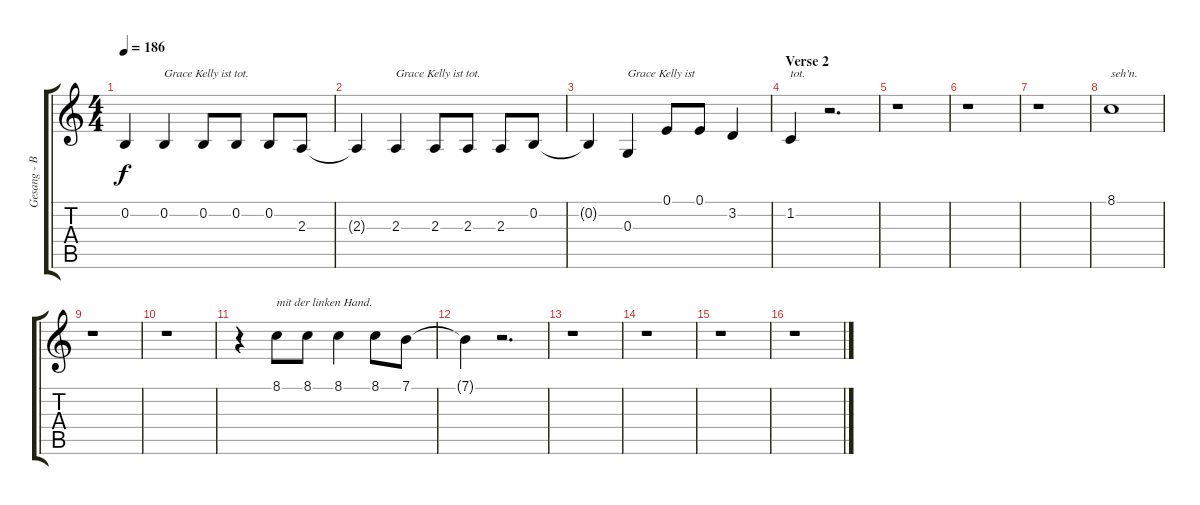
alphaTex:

\track ("Gesang - Bela + Sahnie" "Gesang - B") {instrument altosax}
\staff {score tabs}
\tuning (E4 B3 G3 D3 A2 E2) {hide}
\ts (4 4)
\tempo 186
\clef g2
\ks c
0.2{t}.4{dy f} 0.2.4{txt "Grace Kelly ist tot."} 0.2.8 0.2.8 0.2.8 2.3.8 |
2.3{t}.4 2.3.4{txt "Grace Kelly ist tot."} 2.3.8 2.3.8 2.3.8 0.2.8 |
0.2{t}.4 0.3.4{txt "Grace Kelly ist"} 0.1.8 0.1.8 3.2.4 |
\section ("" "Verse 2")
1.2.4{txt "tot."} r.2{d} |
r.1 |
r.1 |
r.1 |
8.1.1{txt "seh'n."} |
r.1 |
r.1 |
r.4 8.1.8{txt "mit der linken Hand."} 8.1.8 8.1.4 8.1.8 7.1.8 |
7.1{t}.4 r.2{d} |
r.1 |
r.1 |
r.1 |
r.1
